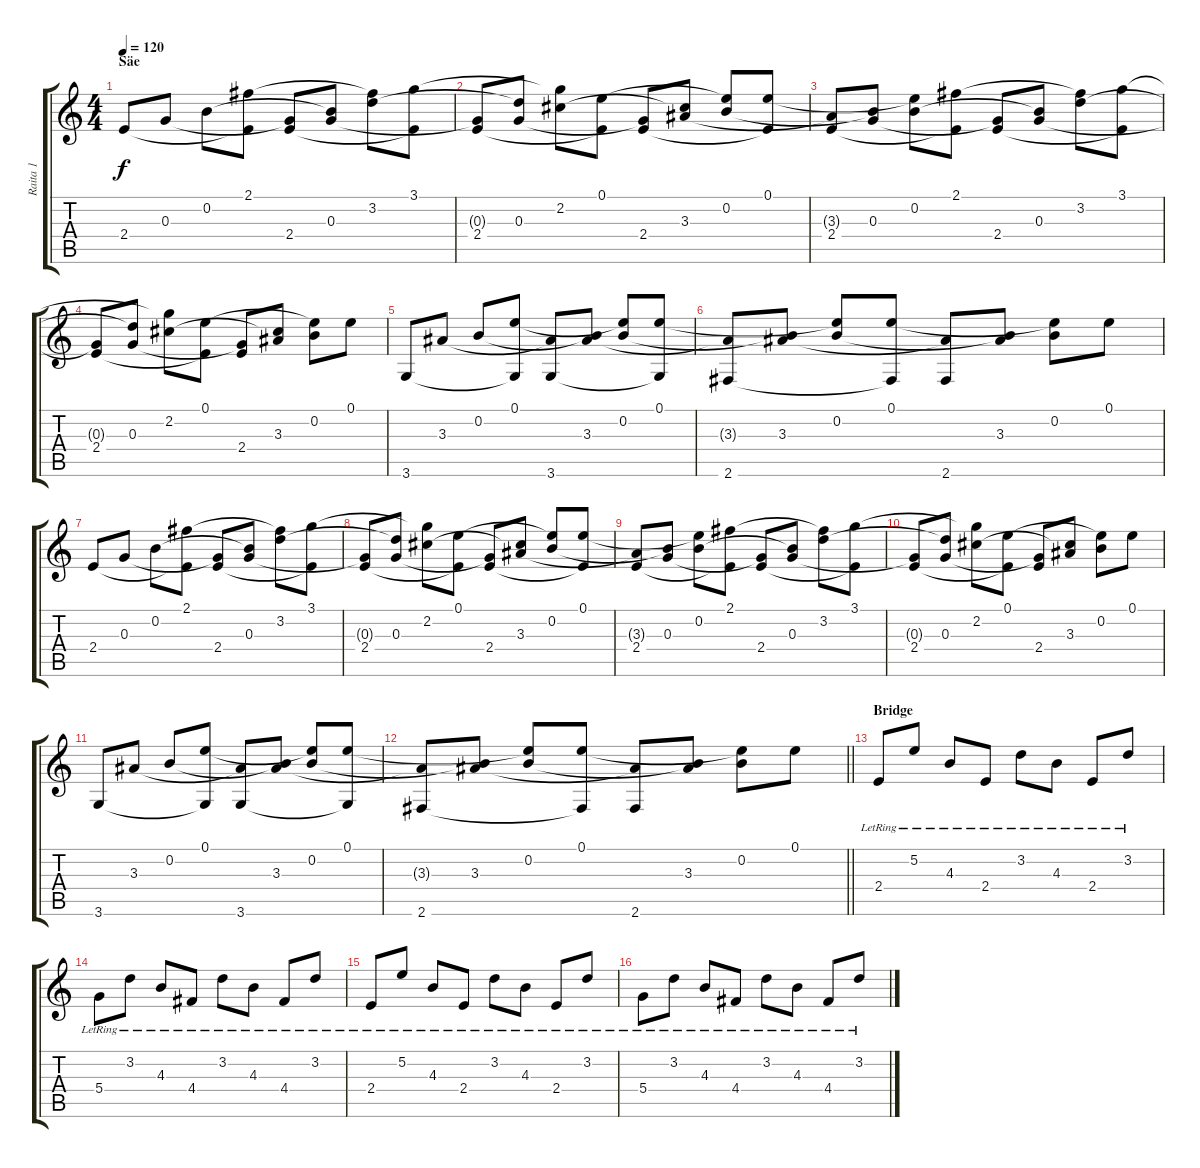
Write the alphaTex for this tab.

\track ("Raita 1" "Raita 1") {instrument acousticguitarsteel}
\staff {score tabs}
\tuning (E4 B3 G3 D3 A2 E2) {hide}
\ts (4 4)
\section ("" "Säe")
\tempo 120
\clef g2
\ks c
2.4.8{dy f} 0.3.8 0.2.8 (2.1 2.4{t}).8 (0.3{t} 2.4).8 (0.2{t} 0.3).8 (2.1{t} 3.2).8 (3.1 2.4{t}).8 |
(0.3{t} 2.4).8 (3.2{t} 0.3).8 (3.1{t} 2.2).8 (0.1 2.4{t}).8 (0.3{t} 2.4).8 (2.2{t} 3.3).8 (0.1{t} 0.2).8 (0.1 2.4{t}).8 |
(3.3{t} 2.4).8 (0.2{t} 0.3).8 (0.1{t} 0.2).8 (2.1 2.4{t}).8 (0.3{t} 2.4).8 (0.2{t} 0.3).8 (2.1{t} 3.2).8 (3.1 2.4{t}).8 |
(0.3{t} 2.4).8 (3.2{t} 0.3).8 (3.1{t} 2.2).8 (0.1 2.4{t}).8 (0.3{t} 2.4).8 (2.2{t} 3.3).8 (0.1{t} 0.2).8 0.1.8 |
3.6.8 3.3.8 0.2.8 (0.1 3.6{t}).8 (3.3{t} 3.6).8 (0.2{t} 3.3).8 (0.1{t} 0.2).8 (0.1 3.6{t}).8 |
(3.3{t} 2.6).8 (0.2{t} 3.3).8 (0.1{t} 0.2).8 (0.1 2.6{t}).8 (3.3{t} 2.6).8 (0.2{t} 3.3).8 (0.1{t} 0.2).8 0.1.8 |
2.4.8 0.3.8 0.2.8 (2.1 2.4{t}).8 (0.3{t} 2.4).8 (0.2{t} 0.3).8 (2.1{t} 3.2).8 (3.1 2.4{t}).8 |
(0.3{t} 2.4).8 (3.2{t} 0.3).8 (3.1{t} 2.2).8 (0.1 2.4{t}).8 (0.3{t} 2.4).8 (2.2{t} 3.3).8 (0.1{t} 0.2).8 (0.1 2.4{t}).8 |
(3.3{t} 2.4).8 (0.2{t} 0.3).8 (0.1{t} 0.2).8 (2.1 2.4{t}).8 (0.3{t} 2.4).8 (0.2{t} 0.3).8 (2.1{t} 3.2).8 (3.1 2.4{t}).8 |
(0.3{t} 2.4).8 (3.2{t} 0.3).8 (3.1{t} 2.2).8 (0.1 2.4{t}).8 (0.3{t} 2.4).8 (2.2{t} 3.3).8 (0.1{t} 0.2).8 0.1.8 |
3.6.8 3.3.8 0.2.8 (0.1 3.6{t}).8 (3.3{t} 3.6).8 (0.2{t} 3.3).8 (0.1{t} 0.2).8 (0.1 3.6{t}).8 |
\barLineRight lightlight
(3.3{t} 2.6).8 (0.2{t} 3.3).8 (0.1{t} 0.2).8 (0.1 2.6{t}).8 (3.3{t} 2.6).8 (0.2{t} 3.3).8 (0.1{t} 0.2).8 0.1.8 |
\section ("" "Bridge")
2.4{lr}.8 5.2{lr}.8 4.3{lr}.8 2.4{lr}.8 3.2{lr}.8 4.3{lr}.8 2.4{lr}.8 3.2{lr}.8 |
5.4{lr}.8 3.2{lr}.8 4.3{lr}.8 4.4{lr}.8 3.2{lr}.8 4.3{lr}.8 4.4{lr}.8 3.2{lr}.8 |
2.4{lr}.8 5.2{lr}.8 4.3{lr}.8 2.4{lr}.8 3.2{lr}.8 4.3{lr}.8 2.4{lr}.8 3.2{lr}.8 |
5.4{lr}.8 3.2{lr}.8 4.3{lr}.8 4.4{lr}.8 3.2{lr}.8 4.3{lr}.8 4.4{lr}.8 3.2{lr}.8
